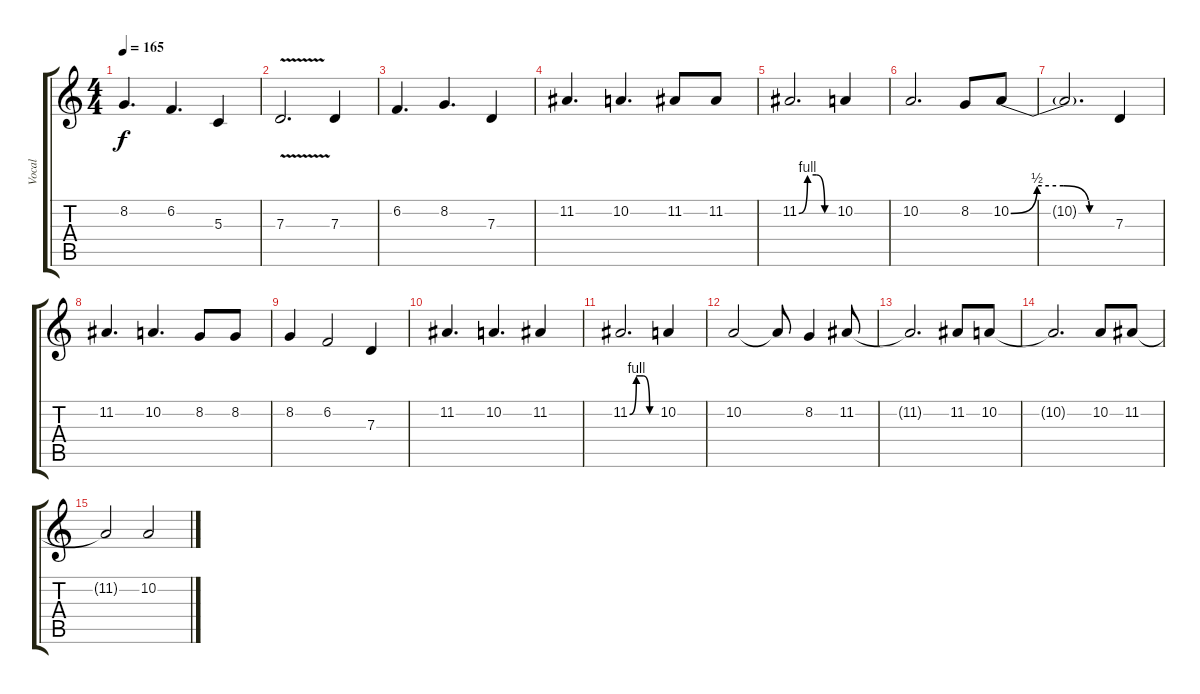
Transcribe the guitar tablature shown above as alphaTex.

\track ("Vocal" "Vocal") {instrument stringensemble1}
\staff {score tabs}
\tuning (E4 B3 G3 D3 A2 E2) {hide}
\ts (4 4)
\tempo 165
\clef g2
\ks c
8.2.4{d dy f} 6.2.4{d} 5.3.4 |
7.3{v}.2{d} 7.3.4 |
6.2.4{d} 8.2.4{d} 7.3.4 |
11.2.4{d} 10.2.4{d} 11.2.8 11.2.8 |
11.2{be (custom 0 0 15 4 30 4 45 0 50 0 55 0 60 0)}.2{d} 10.2.4 |
10.2.2{d} 8.2.8 10.2{be (custom 0 0 15 2 30 2 45 0 60 0)}.8 |
10.2{t}.2{d} 7.3.4 |
11.2.4{d} 10.2.4{d} 8.2.8 8.2.8 |
8.2.4 6.2.2 7.3.4 |
11.2.4{d} 10.2.4{d} 11.2.4 |
11.2{be (custom 0 0 15 4 30 4 45 0 50 0 55 0 60 0)}.2{d} 10.2.4 |
10.2.2 10.2{t}.8 8.2.4 11.2.8 |
11.2{t}.2{d} 11.2.8 10.2.8 |
10.2{t}.2{d} 10.2.8 11.2.8 |
11.2{t}.2 10.2.2
